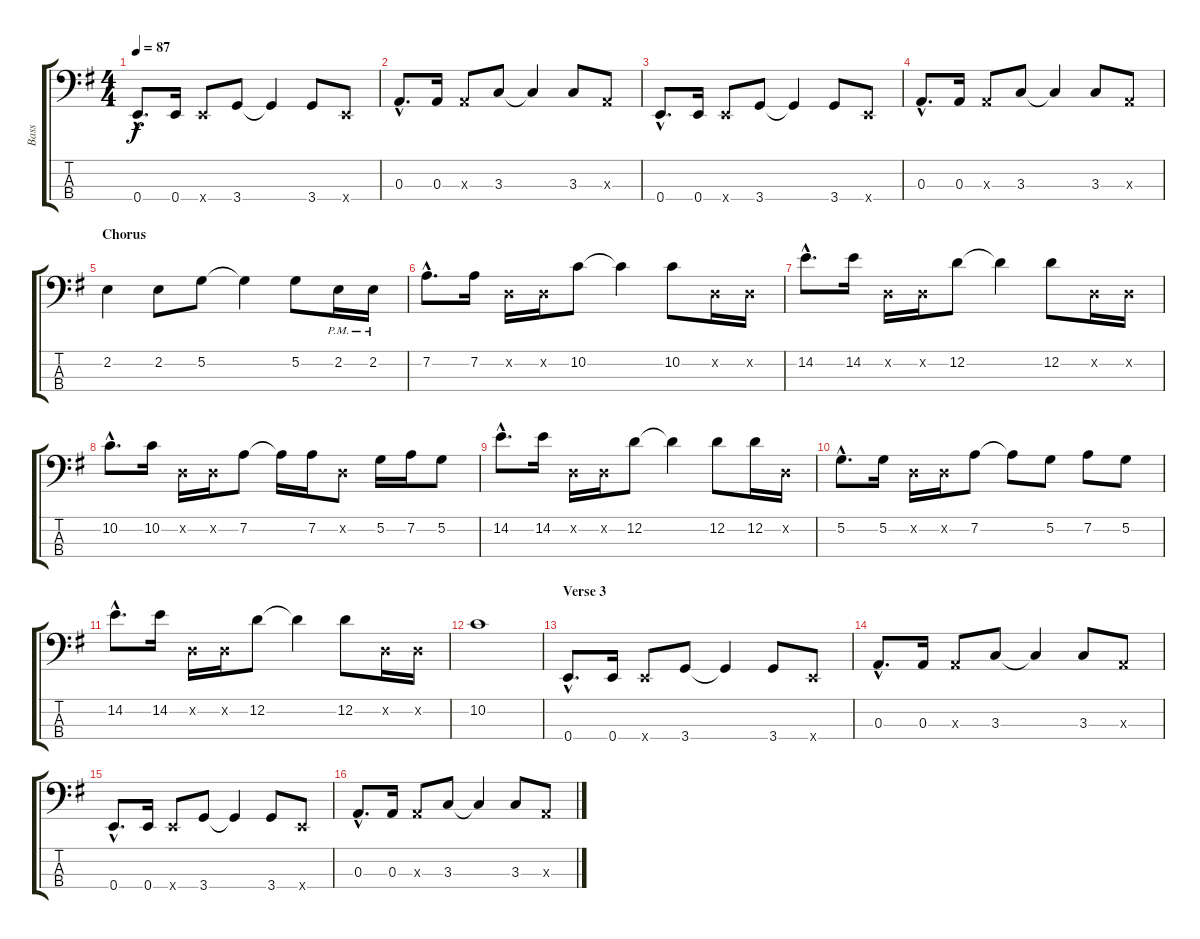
\track ("Bass" "Bass") {instrument electricbassfinger}
\staff {score tabs}
\tuning (G2 D2 A1 E1) {hide}
\ts (4 4)
\tempo 87
\clef f4
\ks g
0.4{hac}.8{d dy f} 0.4.16 0.4{x}.8 3.4.8 3.4{t}.4 3.4.8 0.4{x}.8 |
0.3{hac}.8{d} 0.3.16 0.3{x}.8 3.3.8 3.3{t}.4 3.3.8 0.3{x}.8 |
0.4{hac}.8{d} 0.4.16 0.4{x}.8 3.4.8 3.4{t}.4 3.4.8 0.4{x}.8 |
0.3{hac}.8{d} 0.3.16 0.3{x}.8 3.3.8 3.3{t}.4 3.3.8 0.3{x}.8 |
\section ("" "Chorus")
2.2.4 2.2.8 5.2.8 5.2{t}.4 5.2.8 2.2{pm}.16 2.2{pm}.16 |
7.2{hac}.8{d} 7.2.16 0.2{x}.16 0.2{x}.16 10.2.8 10.2{t}.4 10.2.8 0.2{x}.16 0.2{x}.16 |
14.2{hac}.8{d} 14.2.16 0.2{x}.16 0.2{x}.16 12.2.8 12.2{t}.4 12.2.8 0.2{x}.16 0.2{x}.16 |
10.2{hac}.8{d} 10.2.16 0.2{x}.16 0.2{x}.16 7.2.8 7.2{t}.16 7.2.16 0.2{x}.8 5.2.16 7.2.16 5.2.8 |
14.2{hac}.8{d} 14.2.16 0.2{x}.16 0.2{x}.16 12.2.8 12.2{t}.4 12.2.8 12.2.16 0.2{x}.16 |
5.2{hac}.8{d} 5.2.16 0.2{x}.16 0.2{x}.16 7.2.8 7.2{t}.8 5.2.8 7.2.8 5.2.8 |
14.2{hac}.8{d} 14.2.16 0.2{x}.16 0.2{x}.16 12.2.8 12.2{t}.4 12.2.8 0.2{x}.16 0.2{x}.16 |
10.2.1 |
\section ("" "Verse 3")
0.4{hac}.8{d} 0.4.16 0.4{x}.8 3.4.8 3.4{t}.4 3.4.8 0.4{x}.8 |
0.3{hac}.8{d} 0.3.16 0.3{x}.8 3.3.8 3.3{t}.4 3.3.8 0.3{x}.8 |
0.4{hac}.8{d} 0.4.16 0.4{x}.8 3.4.8 3.4{t}.4 3.4.8 0.4{x}.8 |
0.3{hac}.8{d} 0.3.16 0.3{x}.8 3.3.8 3.3{t}.4 3.3.8 0.3{x}.8
